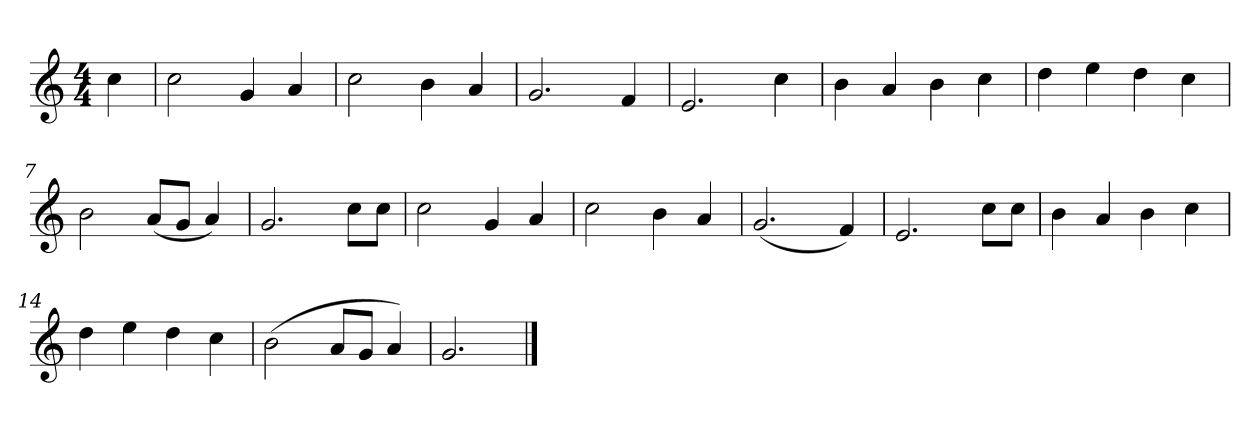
**kern
*part1
*staff1
*k[]
*M4/4
*MM120
=
4cc
=1
2cc
4g
4a
=2
2cc
4b
4a
=3
2.g
4f
=4
2.e
4cc
=5
4b
4a
4b
4cc
=6
4dd
4ee
4dd
4cc
=7
2b
(8aL
8gJ
4a)
=8
2.g
8ccL
8ccJ
=9
2cc
4g
4a
=10
2cc
4b
4a
=11
(2.g
4f)
=12
2.e
8ccL
8ccJ
=13
4b
4a
4b
4cc
=14
4dd
4ee
4dd
4cc
=15
(2b
8aL
8gJ
4a)
=16
2.g
==
*-
